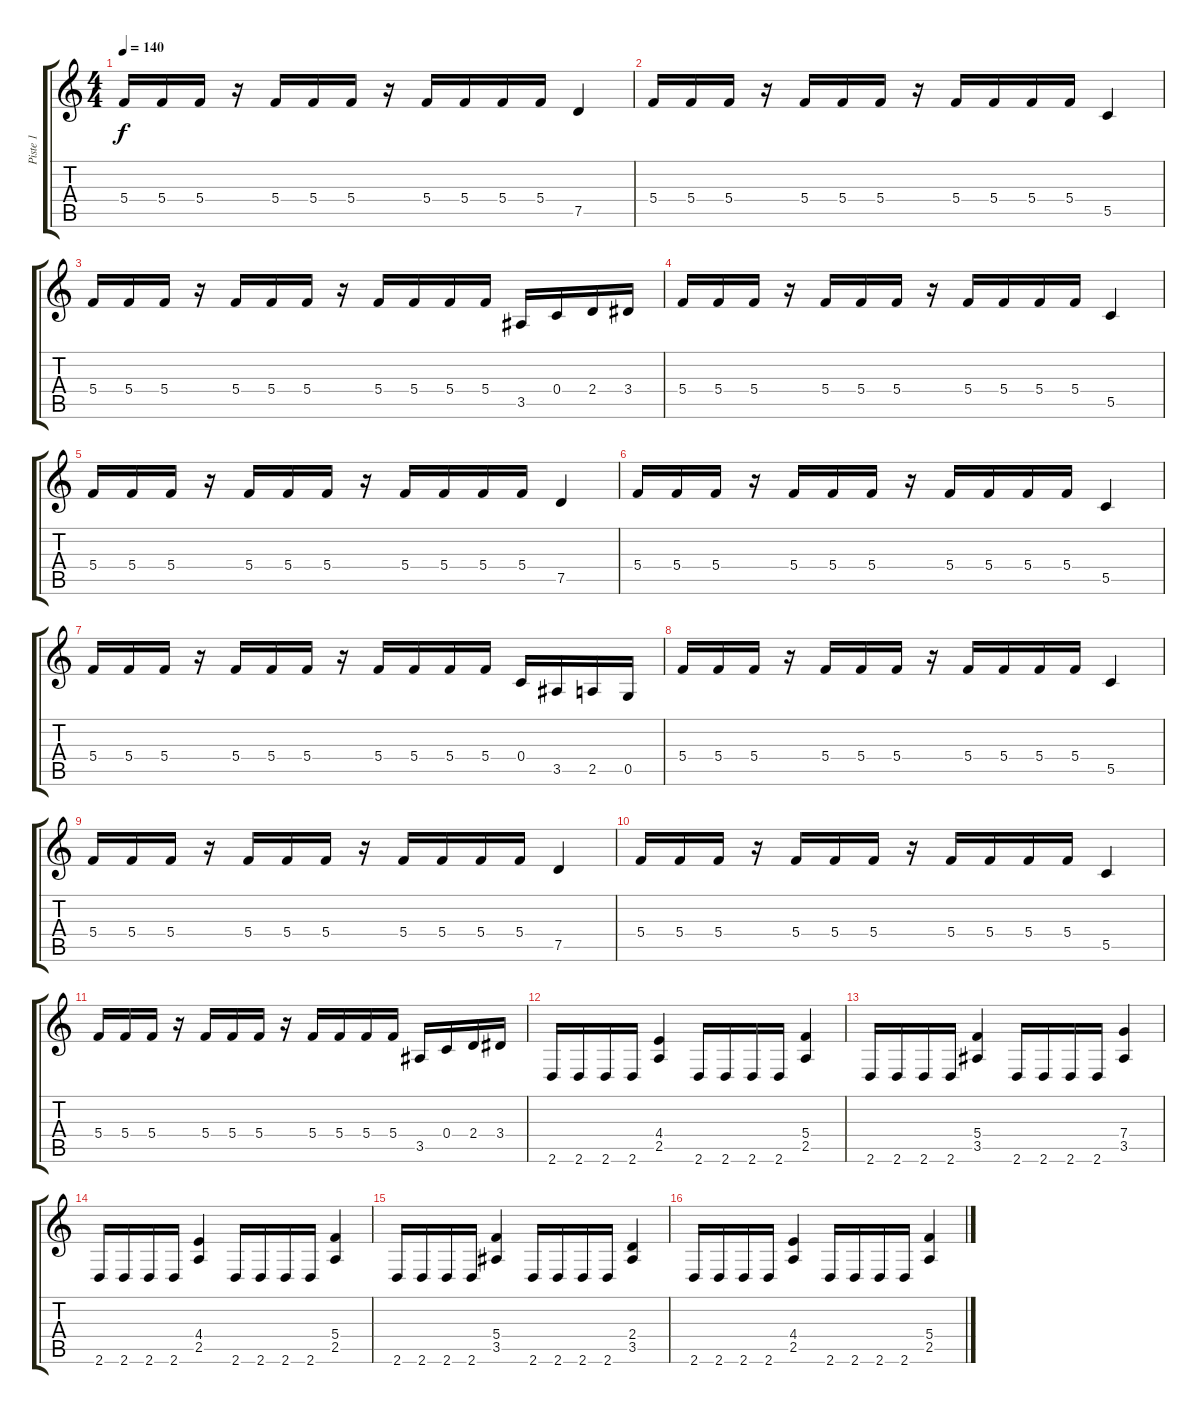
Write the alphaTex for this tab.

\track ("Piste 1" "Piste 1") {instrument distortionguitar}
\staff {score tabs}
\tuning (D4 A3 F3 C3 G2 C2) {hide}
\ts (4 4)
\tempo 140
\clef g2
\ks c
5.4.16{dy f} 5.4.16 5.4.16 r.16 5.4.16 5.4.16 5.4.16 r.16 5.4.16 5.4.16 5.4.16 5.4.16 7.5.4 |
5.4.16 5.4.16 5.4.16 r.16 5.4.16 5.4.16 5.4.16 r.16 5.4.16 5.4.16 5.4.16 5.4.16 5.5.4 |
5.4.16 5.4.16 5.4.16 r.16 5.4.16 5.4.16 5.4.16 r.16 5.4.16 5.4.16 5.4.16 5.4.16 3.5.16 0.4.16 2.4.16 3.4.16 |
5.4.16 5.4.16 5.4.16 r.16 5.4.16 5.4.16 5.4.16 r.16 5.4.16 5.4.16 5.4.16 5.4.16 5.5.4 |
5.4.16 5.4.16 5.4.16 r.16 5.4.16 5.4.16 5.4.16 r.16 5.4.16 5.4.16 5.4.16 5.4.16 7.5.4 |
5.4.16 5.4.16 5.4.16 r.16 5.4.16 5.4.16 5.4.16 r.16 5.4.16 5.4.16 5.4.16 5.4.16 5.5.4 |
5.4.16 5.4.16 5.4.16 r.16 5.4.16 5.4.16 5.4.16 r.16 5.4.16 5.4.16 5.4.16 5.4.16 0.4.16 3.5.16 2.5.16 0.5.16 |
5.4.16 5.4.16 5.4.16 r.16 5.4.16 5.4.16 5.4.16 r.16 5.4.16 5.4.16 5.4.16 5.4.16 5.5.4 |
5.4.16 5.4.16 5.4.16 r.16 5.4.16 5.4.16 5.4.16 r.16 5.4.16 5.4.16 5.4.16 5.4.16 7.5.4 |
5.4.16 5.4.16 5.4.16 r.16 5.4.16 5.4.16 5.4.16 r.16 5.4.16 5.4.16 5.4.16 5.4.16 5.5.4 |
5.4.16 5.4.16 5.4.16 r.16 5.4.16 5.4.16 5.4.16 r.16 5.4.16 5.4.16 5.4.16 5.4.16 3.5.16 0.4.16 2.4.16 3.4.16 |
2.6.16 2.6.16 2.6.16 2.6.16 (4.4 2.5).4 2.6.16 2.6.16 2.6.16 2.6.16 (5.4 2.5).4 |
2.6.16 2.6.16 2.6.16 2.6.16 (5.4 3.5).4 2.6.16 2.6.16 2.6.16 2.6.16 (7.4 3.5).4 |
2.6.16 2.6.16 2.6.16 2.6.16 (4.4 2.5).4 2.6.16 2.6.16 2.6.16 2.6.16 (5.4 2.5).4 |
2.6.16 2.6.16 2.6.16 2.6.16 (5.4 3.5).4 2.6.16 2.6.16 2.6.16 2.6.16 (2.4 3.5).4 |
2.6.16 2.6.16 2.6.16 2.6.16 (4.4 2.5).4 2.6.16 2.6.16 2.6.16 2.6.16 (5.4 2.5).4
